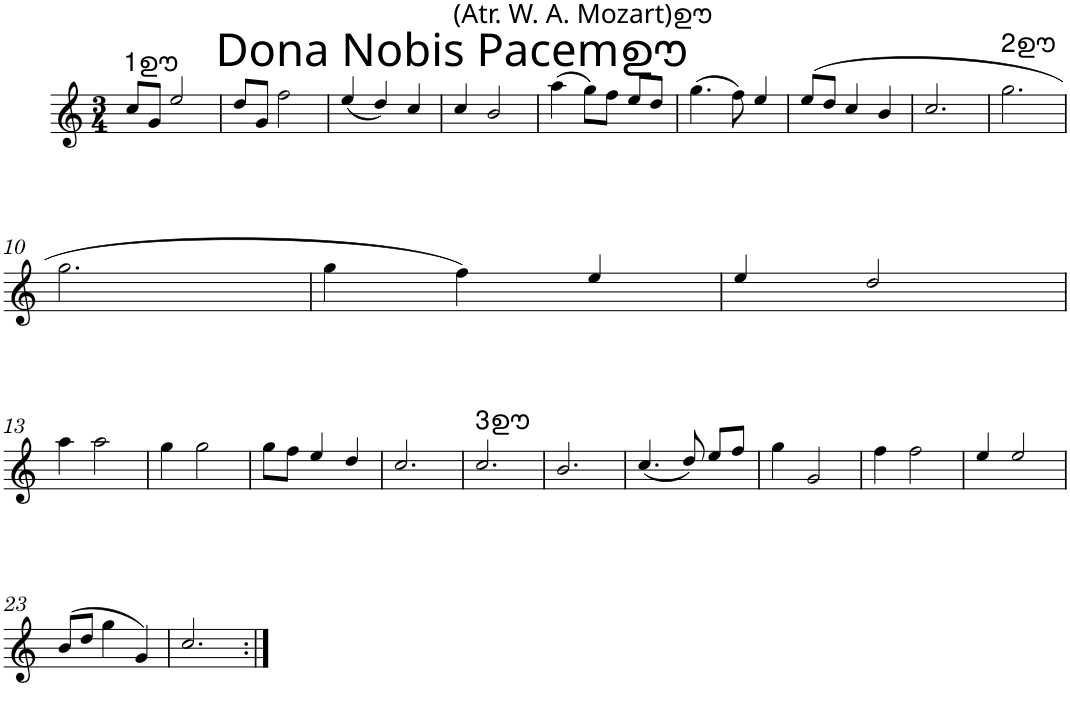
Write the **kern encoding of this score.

**kern
*part1
*staff1
*I"Oboe
*I'Ob
*clefG2
*k[]
*M3/4
=1
!LO:TX:a:t=1ഊ
8cc/L
8g/J
2ee/
!LO:TX:a:t=Dona Nobis Pacemഊ
=2
8dd/L
8g/J
2ff\
=3
(<4ee/
4dd/)
4cc/
=4
!LO:TX:a:t=(Atr. W. A. Mozart)ഊ
4cc/
2b/
=5
(>4aa\
8gg\L)
8ff\J
8ee/L
8dd/J
=6
(>4.gg\
8ff\)
4ee/
=7
(>8ee/L
8dd/J
4cc/
4b/
=8
2.cc/
=9
!LO:TX:a:t=2ഊ
2.gg\
!!LO:LB:g=z
=10
2.gg\
=11
4gg\
4ff\)
4ee/
=12
4ee/
2dd/
!!LO:LB:g=z
=13
4aa\
2aa\
=14
4gg\
2gg\
=15
8gg\L
8ff\J
4ee/
4dd/
=16
2.cc/
=17
!LO:TX:a:t=3ഊ
2.cc/
=18
2.b/
=19
(<4.cc/
8dd/)
8ee/L
8ff/J
=20
4gg\
2g/
=21
4ff\
2ff\
=22
4ee/
2ee/
!!LO:LB:g=z
=23
(>8b/L
8dd/J
4gg\
4g/)
=24
2.cc/
=:|!
*-
